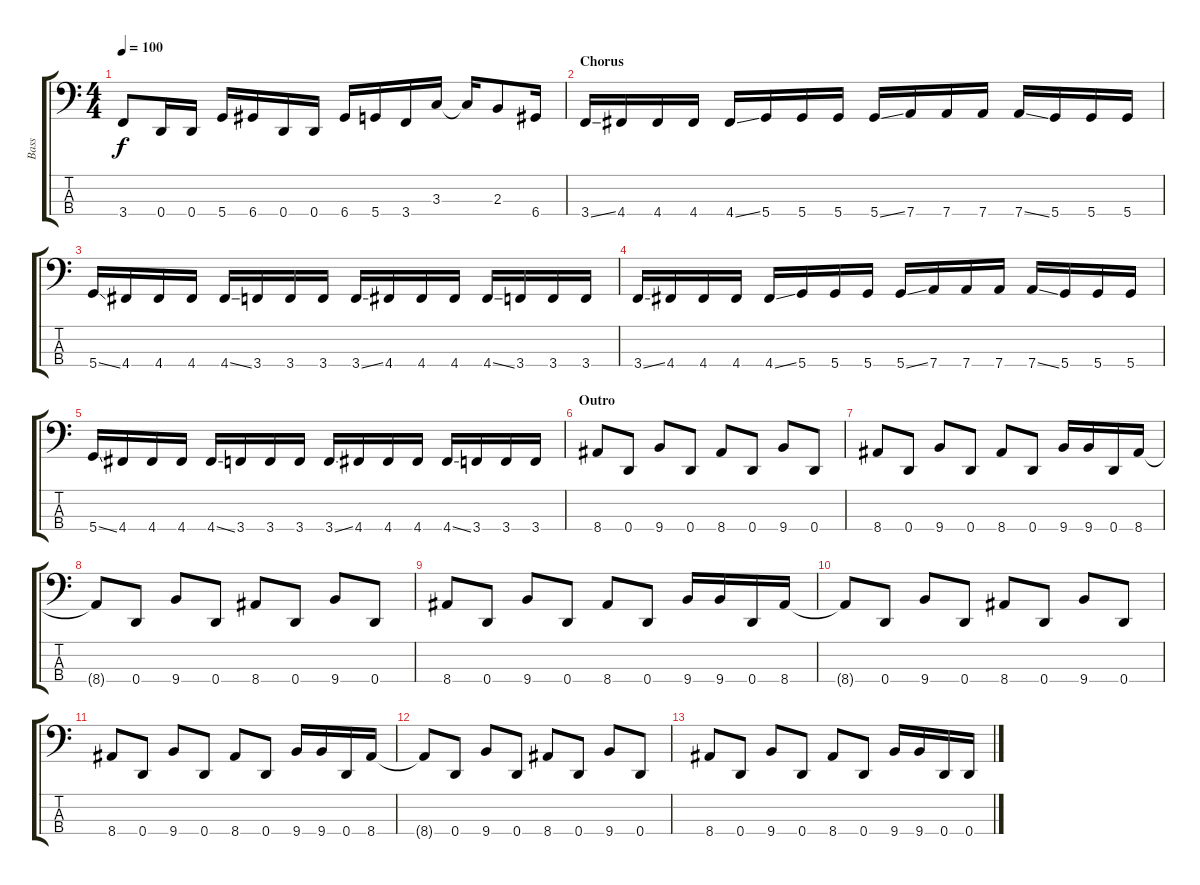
\track ("Bass" "Bass") {instrument electricbasspick}
\staff {score tabs}
\tuning (G2 D2 A1 D1) {hide}
\ts (4 4)
\tempo 100
\clef f4
\ks c
3.4.8{dy f} 0.4.16 0.4.16 5.4.16 6.4.16 0.4.16 0.4.16 6.4.16 5.4.16 3.4.16 3.3.16 3.3{t}.16 2.3.8 6.4.16 |
\section ("" "Chorus")
3.4{ss}.16 4.4.16 4.4.16 4.4.16 4.4{ss}.16 5.4.16 5.4.16 5.4.16 5.4{ss}.16 7.4.16 7.4.16 7.4.16 7.4{ss}.16 5.4.16 5.4.16 5.4.16 |
5.4{ss}.16 4.4.16 4.4.16 4.4.16 4.4{ss}.16 3.4.16 3.4.16 3.4.16 3.4{ss}.16 4.4.16 4.4.16 4.4.16 4.4{ss}.16 3.4.16 3.4.16 3.4.16 |
3.4{ss}.16 4.4.16 4.4.16 4.4.16 4.4{ss}.16 5.4.16 5.4.16 5.4.16 5.4{ss}.16 7.4.16 7.4.16 7.4.16 7.4{ss}.16 5.4.16 5.4.16 5.4.16 |
5.4{ss}.16 4.4.16 4.4.16 4.4.16 4.4{ss}.16 3.4.16 3.4.16 3.4.16 3.4{ss}.16 4.4.16 4.4.16 4.4.16 4.4{ss}.16 3.4.16 3.4.16 3.4.16 |
\section ("" "Outro")
8.4.8 0.4.8 9.4.8 0.4.8 8.4.8 0.4.8 9.4.8 0.4.8 |
8.4.8 0.4.8 9.4.8 0.4.8 8.4.8 0.4.8 9.4.16 9.4.16 0.4.16 8.4.16 |
8.4{t}.8 0.4.8 9.4.8 0.4.8 8.4.8 0.4.8 9.4.8 0.4.8 |
8.4.8 0.4.8 9.4.8 0.4.8 8.4.8 0.4.8 9.4.16 9.4.16 0.4.16 8.4.16 |
8.4{t}.8 0.4.8 9.4.8 0.4.8 8.4.8 0.4.8 9.4.8 0.4.8 |
8.4.8 0.4.8 9.4.8 0.4.8 8.4.8 0.4.8 9.4.16 9.4.16 0.4.16 8.4.16 |
8.4{t}.8 0.4.8 9.4.8 0.4.8 8.4.8 0.4.8 9.4.8 0.4.8 |
8.4.8 0.4.8 9.4.8 0.4.8 8.4.8 0.4.8 9.4.16 9.4.16 0.4.16 0.4.16
